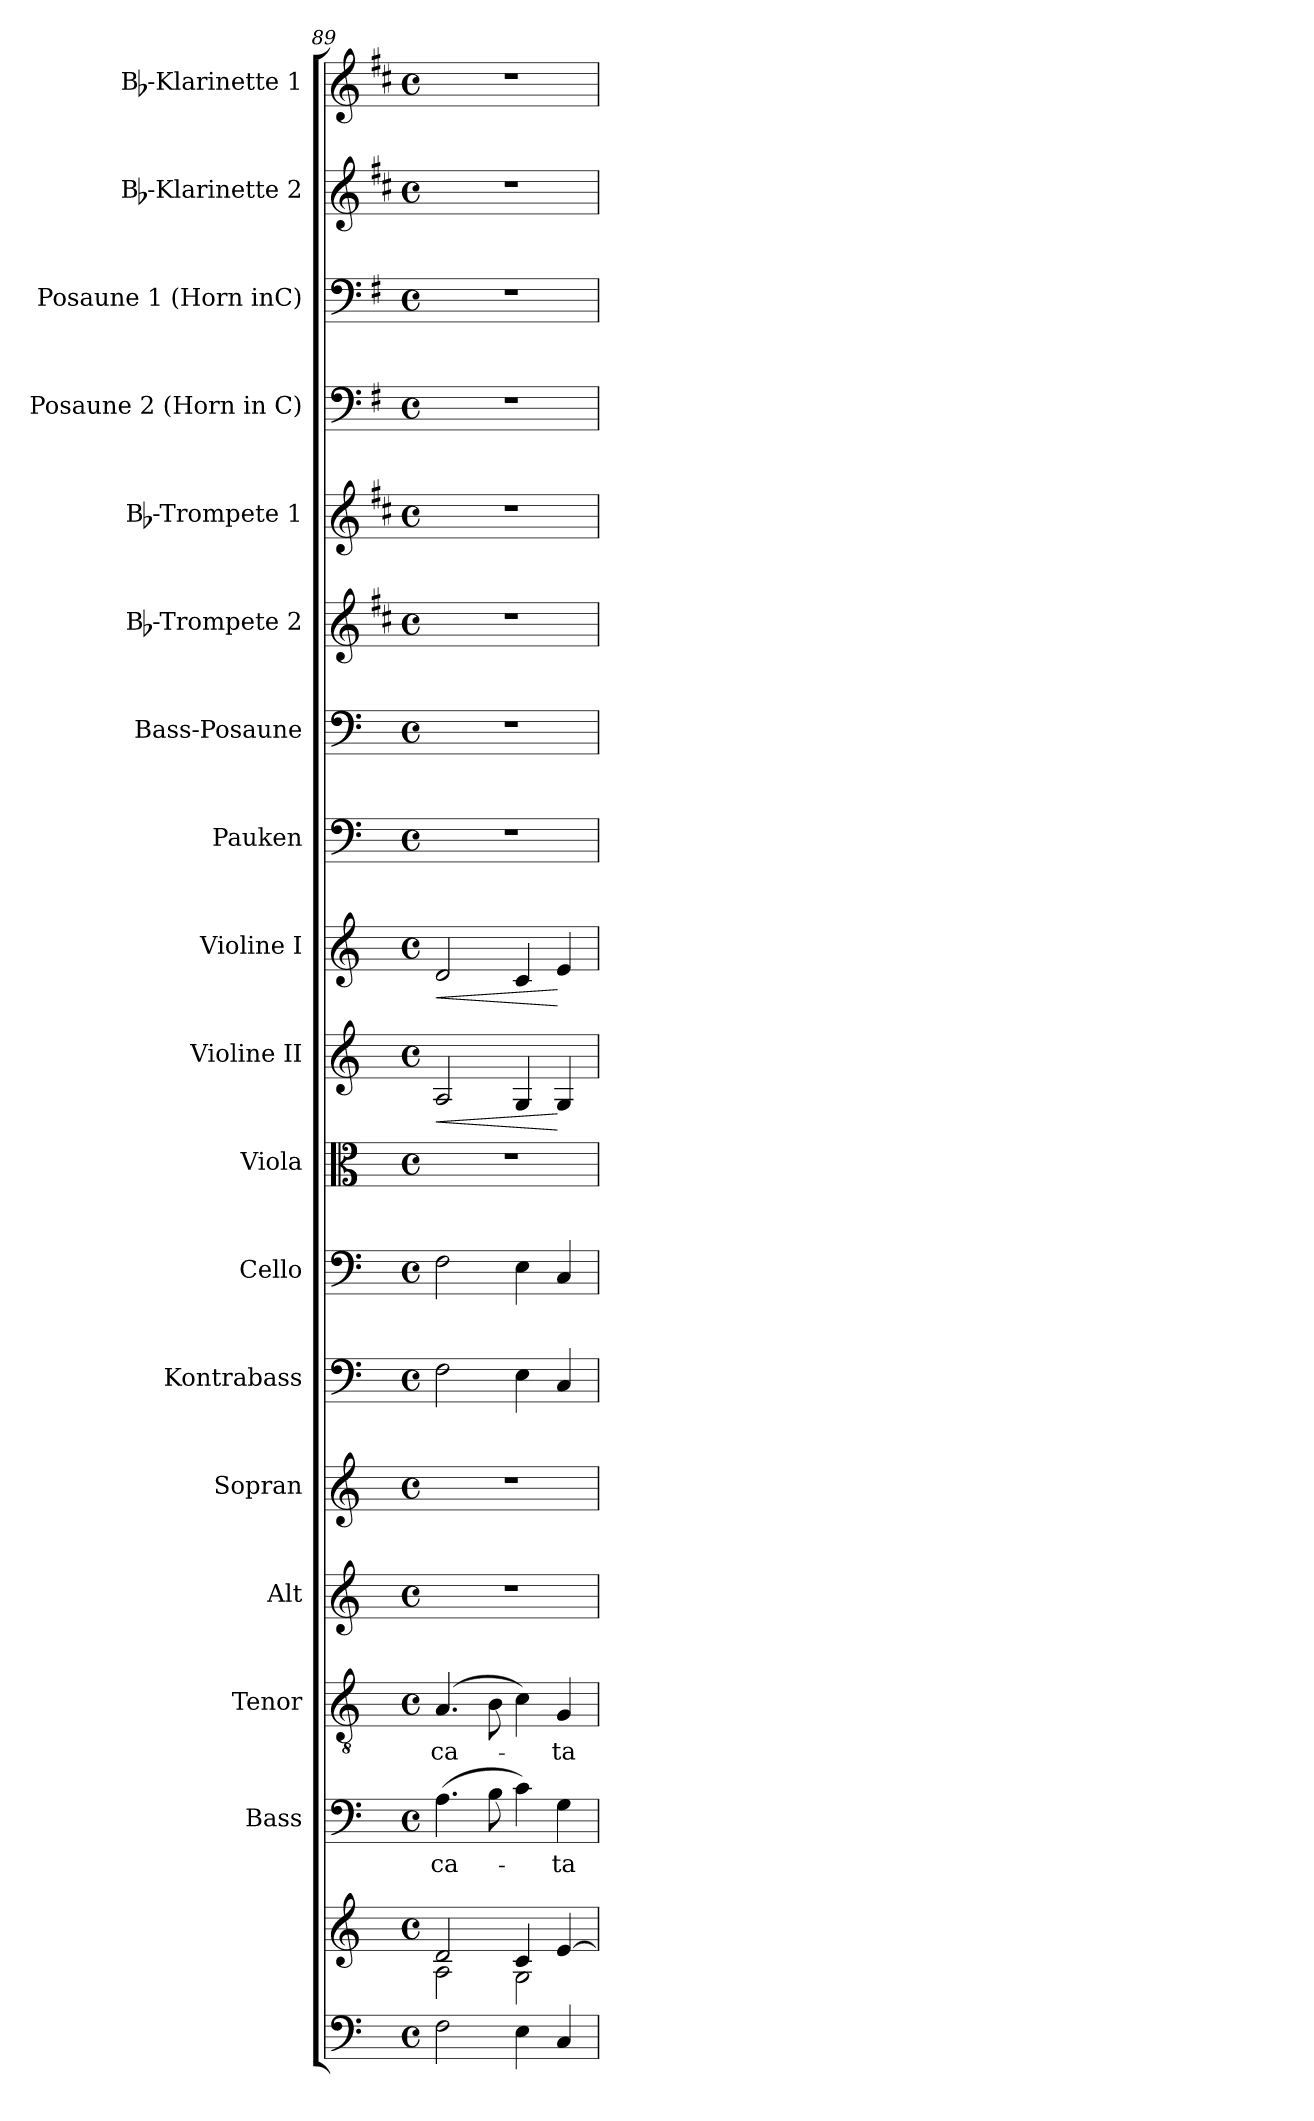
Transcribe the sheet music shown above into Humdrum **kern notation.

**kern	**kern	**kern	**text	**kern	**text	**kern	**kern	**kern	**kern	**kern	**kern	**dynam	**kern	**dynam	**kern	**kern	**kern	**kern	**kern	**kern	**kern	**kern
*part18	*part18	*part17	*part17	*part16	*part16	*part15	*part14	*part13	*part12	*part11	*part10	*part10	*part9	*part9	*part8	*part7	*part6	*part5	*part4	*part3	*part2	*part1
*staff19	*staff18	*staff17	*staff17	*staff16	*staff16	*staff15	*staff14	*staff13	*staff12	*staff11	*staff10	*staff10	*staff9	*staff9	*staff8	*staff7	*staff6	*staff5	*staff4	*staff3	*staff2	*staff1
*	*	*I"Bass	*	*I"Tenor	*	*I"Alt	*I"Sopran	*I"Kontrabass	*I"Cello	*I"Viola	*I"Violine II	*	*I"Violine I	*	*I"Pauken	*I"Bass-Posaune	*I"Bb-Trompete 2	*I"Bb-Trompete 1	*I"Posaune 2 (Horn in C)	*I"Posaune 1 (Horn inC)	*I"Bb-Klarinette 2	*I"Bb-Klarinette 1
*	*	*I'B.	*	*I'T.	*	*I'A.	*I'S.	*I'Kb.	*	*I'Vla.	*I'Vl. II	*	*I'Vl. I	*	*I'Pk.	*I'B-Pos.	*I'Bb Trp. 2	*I'Bb Trp. 1	*I'Pos. 2	*I'Pos. 1	*I'Bb Kl. 2	*I'Bb Kl. 1
*clefF4	*clefG2	*clefF4	*	*clefGv2	*	*clefG2	*clefG2	*clefF4	*clefF4	*clefC3	*clefG2	*	*clefG2	*	*clefF4	*clefF4	*clefG2	*clefG2	*clefF4	*clefF4	*clefG2	*clefG2
*	*	*	*	*	*	*	*	*ITrd7c12	*	*	*	*	*	*	*	*	*ITrd1c2	*ITrd1c2	*ITrd4c7	*ITrd4c7	*ITrd1c2	*ITrd1c2
*k[]	*k[]	*k[]	*	*k[]	*	*k[]	*k[]	*k[]	*k[]	*k[]	*k[]	*	*k[]	*	*k[]	*k[]	*k[]	*k[]	*k[]	*k[]	*k[]	*k[]
*C:	*C:	*C:	*	*C:	*	*C:	*C:	*C:	*C:	*C:	*C:	*	*C:	*	*C:	*C:	*C:	*C:	*C:	*C:	*C:	*C:
*M4/4	*M4/4	*M4/4	*	*M4/4	*	*M4/4	*M4/4	*M4/4	*M4/4	*M4/4	*M4/4	*	*M4/4	*	*M4/4	*M4/4	*M4/4	*M4/4	*M4/4	*M4/4	*M4/4	*M4/4
*met(c)	*met(c)	*met(c)	*	*met(c)	*	*met(c)	*met(c)	*met(c)	*met(c)	*met(c)	*met(c)	*	*met(c)	*	*met(c)	*met(c)	*met(c)	*met(c)	*met(c)	*met(c)	*met(c)	*met(c)
=89	=89	=89	=89	=89	=89	=89	=89	=89	=89	=89	=89	=89	=89	=89	=89	=89	=89	=89	=89	=89	=89	=89
*	*^	*	*	*	*	*	*	*	*	*	*	*	*	*	*	*	*	*	*	*	*	*
!	!	!	!	!LO:LY:b	!	!LO:LY:b	!	!	!	!	!	!	!LO:HP:b	!	!LO:HP:b	!	!	!	!	!	!	!	!
2F\	2d/	2A\	(>4.A\	-ca-	(4.A/	-ca-	1r	1r	2FF\	2F\	1r	2A/	<	2d/	<	1r	1r	1r	1r	1r	1r	1r	1r
.	.	.	8B\	.	8B\	.	.	.	.	.	.	.	.	.	.	.	.	.	.	.	.	.	.
4E\	4c/	2G\	4c\)	.	4c\)	.	.	.	4EE\	4E\	.	4G/	.	4c/	.	.	.	.	.	.	.	.	.
!	!	!	!	!LO:LY:b	!	!LO:LY:b	!	!	!	!	!	!	!	!	!	!	!	!	!	!	!	!	!
4C/	[>4e/	.	4G\	-ta	4G/	-ta	.	.	4CC/	4C/	.	4G/	[	4e/	[	.	.	.	.	.	.	.	.
*	*v	*v	*	*	*	*	*	*	*	*	*	*	*	*	*	*	*	*	*	*	*	*	*
=	=	=	=	=	=	=	=	=	=	=	=	=	=	=	=	=	=	=	=	=	=	=
*-	*-	*-	*-	*-	*-	*-	*-	*-	*-	*-	*-	*-	*-	*-	*-	*-	*-	*-	*-	*-	*-	*-
